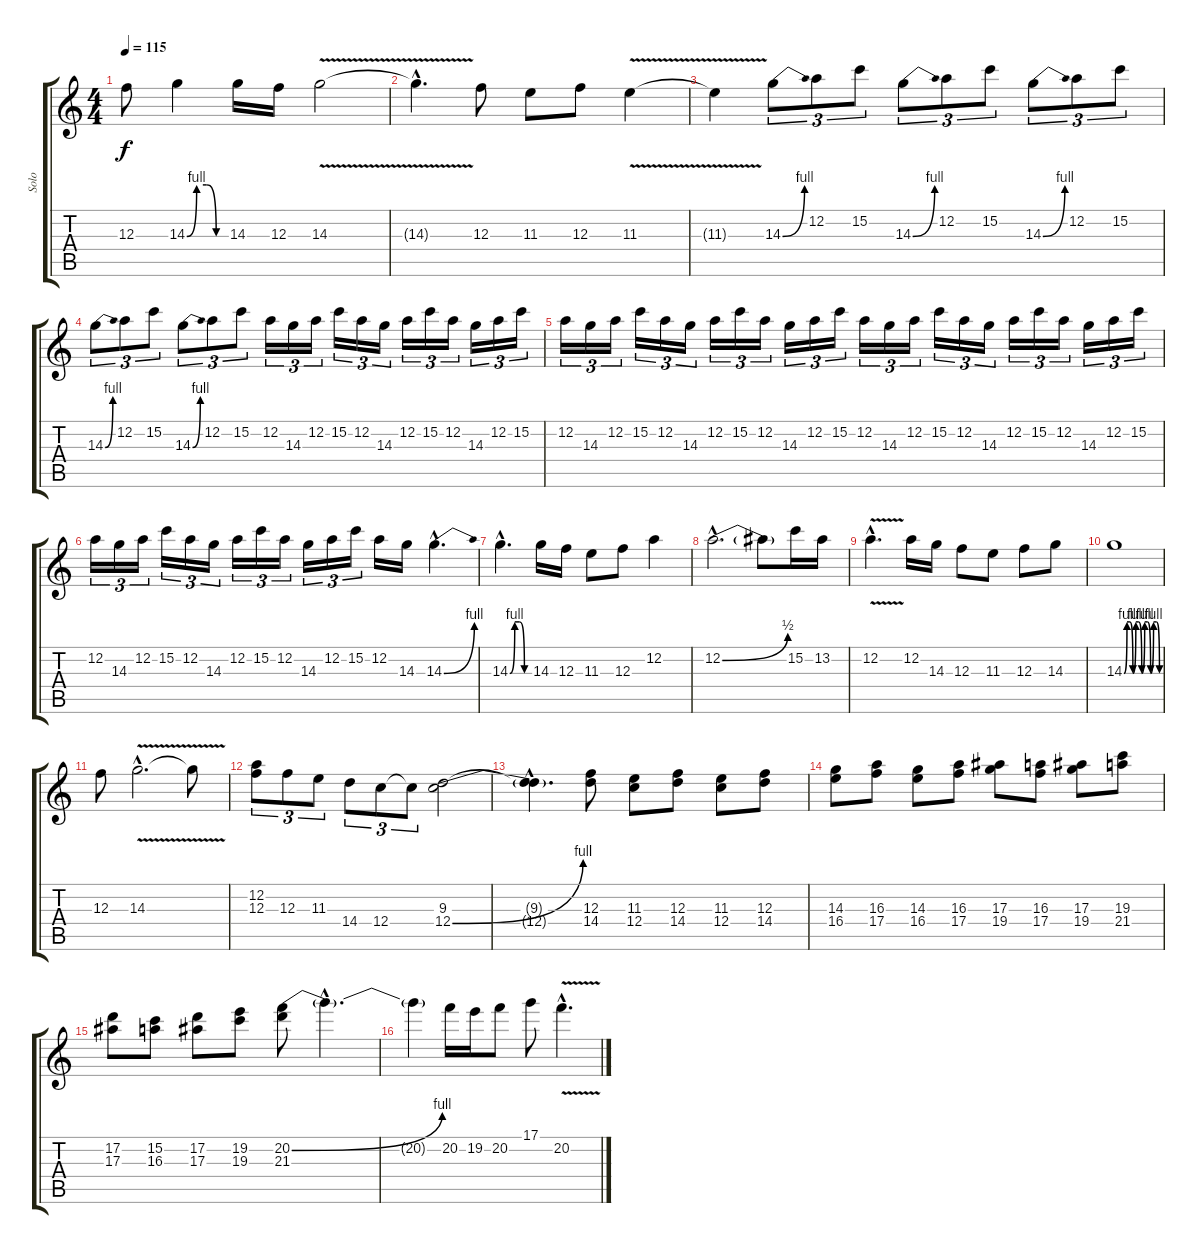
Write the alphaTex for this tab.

\track ("Solo" "Solo") {instrument distortionguitar}
\staff {score tabs}
\tuning (D4 A3 F3 C3 G2 D2) {hide}
\ts (4 4)
\tempo 115
\clef g2
\ks c
12.3.8{dy f} 14.3{be (custom 0 0 15 4 30 4 45 0 60 0)}.4 14.3.16 12.3.16 14.3{v}.2 |
14.3{hac t}.4{d} 12.3.8 11.3.8 12.3.8 11.3{v}.4 |
11.3{t}.4 14.3{be (bend 0 0 60 4)}.8{tu (3 2)} 12.2.8{tu (3 2)} 15.2.8{tu (3 2)} 14.3{be (bend 0 0 60 4)}.8{tu (3 2)} 12.2.8{tu (3 2)} 15.2.8{tu (3 2)} 14.3{be (bend 0 0 60 4)}.8{tu (3 2)} 12.2.8{tu (3 2)} 15.2.8{tu (3 2)} |
14.3{be (bend 0 0 60 4)}.8{tu (3 2)} 12.2.8{tu (3 2)} 15.2.8{tu (3 2)} 14.3{be (bend 0 0 60 4)}.8{tu (3 2)} 12.2.8{tu (3 2)} 15.2.8{tu (3 2)} 12.2.16{tu (3 2)} 14.3.16{tu (3 2)} 12.2.16{tu (3 2)} 15.2.16{tu (3 2)} 12.2.16{tu (3 2)} 14.3.16{tu (3 2)} 12.2.16{tu (3 2)} 15.2.16{tu (3 2)} 12.2.16{tu (3 2)} 14.3.16{tu (3 2)} 12.2.16{tu (3 2)} 15.2.16{tu (3 2)} |
12.2.16{tu (3 2)} 14.3.16{tu (3 2)} 12.2.16{tu (3 2)} 15.2.16{tu (3 2)} 12.2.16{tu (3 2)} 14.3.16{tu (3 2)} 12.2.16{tu (3 2)} 15.2.16{tu (3 2)} 12.2.16{tu (3 2)} 14.3.16{tu (3 2)} 12.2.16{tu (3 2)} 15.2.16{tu (3 2)} 12.2.16{tu (3 2)} 14.3.16{tu (3 2)} 12.2.16{tu (3 2)} 15.2.16{tu (3 2)} 12.2.16{tu (3 2)} 14.3.16{tu (3 2)} 12.2.16{tu (3 2)} 15.2.16{tu (3 2)} 12.2.16{tu (3 2)} 14.3.16{tu (3 2)} 12.2.16{tu (3 2)} 15.2.16{tu (3 2)} |
12.2.16{tu (3 2)} 14.3.16{tu (3 2)} 12.2.16{tu (3 2)} 15.2.16{tu (3 2)} 12.2.16{tu (3 2)} 14.3.16{tu (3 2)} 12.2.16{tu (3 2)} 15.2.16{tu (3 2)} 12.2.16{tu (3 2)} 14.3.16{tu (3 2)} 12.2.16{tu (3 2)} 15.2.16{tu (3 2)} 12.2.16 14.3.16 14.3{be (bend 0 0 60 4) hac}.4{d} |
14.3{be (custom 0 0 15 4 30 4 45 0 60 0) hac}.4{d} 14.3.16 12.3.16 11.3.8 12.3.8 12.2.4 |
12.2{be (bend 0 0 60 2) hac}.2{d} 12.2{t}.8 15.2.16 13.2.16 |
12.2{v hac}.4{d} 12.2.16 14.3.16 12.3.8 11.3.8 12.3.8 14.3.8 |
14.3{be (custom 0 0 5 4 10 4 15 0 20 4 25 4 30 0 35 4 40 4 45 0 50 4 55 4 60 0)}.1 |
12.3.8 14.3{v hac}.2{d} 14.3{t}.8 |
(12.2 12.3).8{tu (3 2)} 12.3.8{tu (3 2)} 11.3.8{tu (3 2)} 14.4.8{tu (3 2)} 12.4.8{tu (3 2)} 12.4{t}.8{tu (3 2)} (9.3 12.4{be (bend 0 0 60 4)}).2 |
(9.3{hac t} 12.4{hac t}).4{d} (12.3 14.4).8 (11.3 12.4).8 (12.3 14.4).8 (11.3 12.4).8 (12.3 14.4).8 |
(14.3 16.4).8 (16.3 17.4).8 (14.3 16.4).8 (16.3 17.4).8 (17.3 19.4).8 (16.3 17.4).8 (17.3 19.4).8 (19.3 21.4).8 |
(17.2 17.3).8 (15.2 16.3).8 (17.2 17.3).8 (19.2 19.3).8 (20.2{be (bend 0 0 60 4)} 21.3).8 20.2{hac t}.4{d} |
20.2{t}.4 20.2.16 19.2.16 20.2.8 17.1.8 20.2{v hac}.4{d}
